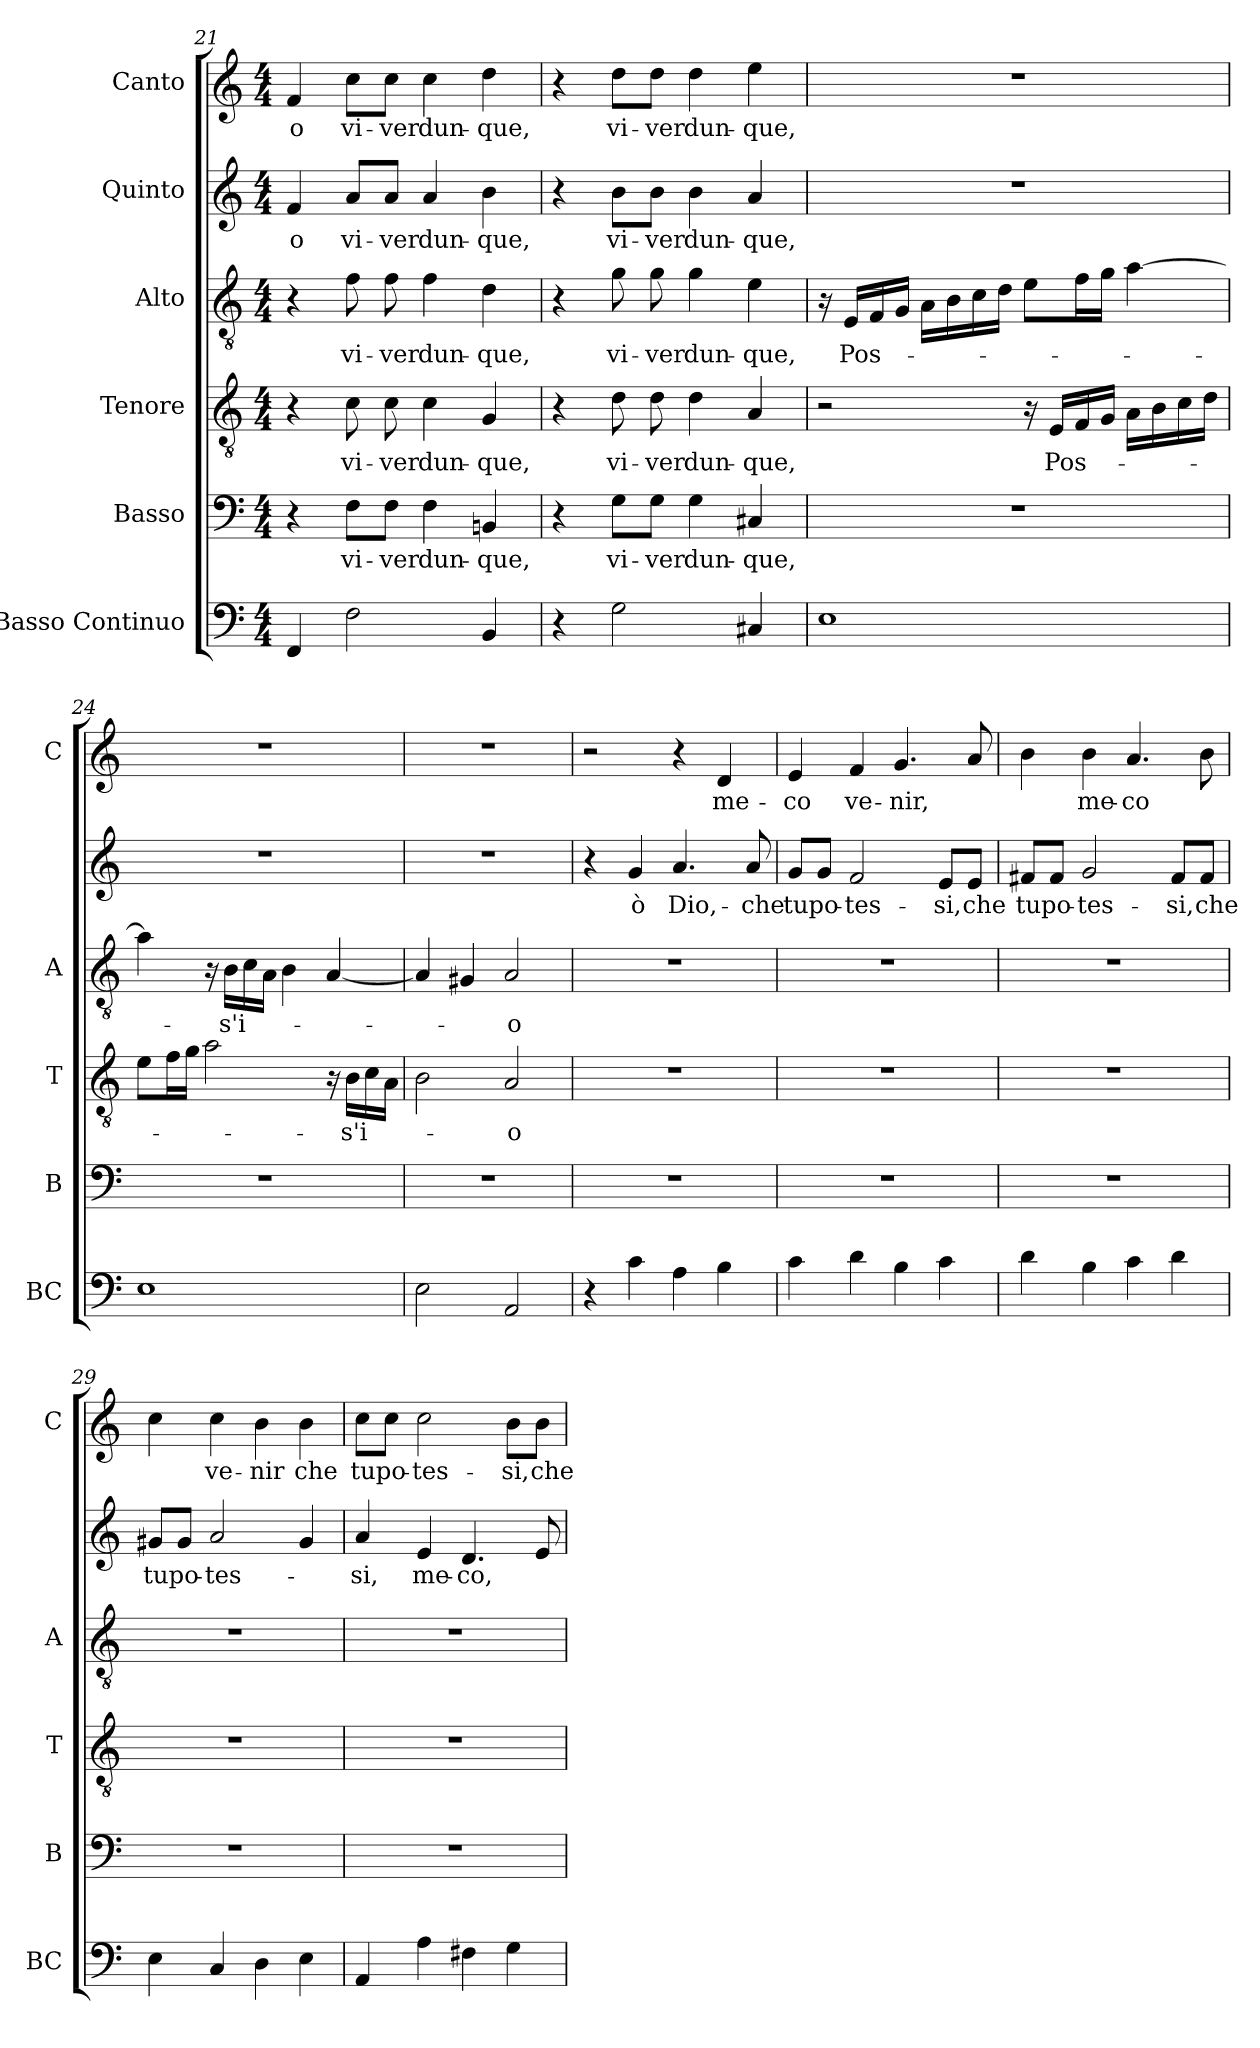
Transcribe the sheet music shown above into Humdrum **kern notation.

**kern	**kern	**text	**kern	**text	**kern	**text	**kern	**text	**kern	**text
*part6	*part5	*part5	*part4	*part4	*part3	*part3	*part2	*part2	*part1	*part1
*staff6	*staff5	*staff5	*staff4	*staff4	*staff3	*staff3	*staff2	*staff2	*staff1	*staff1
*I"Basso Continuo	*I"Basso	*	*I"Tenore	*	*I"Alto	*	*I"Quinto	*	*I"Canto	*
*I'BC	*I'B	*	*I'T	*	*I'A	*	*	*	*I'C	*
*clefF4	*clefF4	*	*clefGv2	*	*clefGv2	*	*clefG2	*	*clefG2	*
*k[]	*k[]	*	*k[]	*	*k[]	*	*k[]	*	*k[]	*
*C:	*C:	*	*C:	*	*C:	*	*C:	*	*C:	*
*M4/4	*M4/4	*	*M4/4	*	*M4/4	*	*M4/4	*	*M4/4	*
=21	=21	=21	=21	=21	=21	=21	=21	=21	=21	=21
!	!	!	!	!	!	!	!	!LO:LY:b	!	!LO:LY:b
4FF/	4r	.	4r	.	4r	.	4f/	-o	4f/	-o
!	!	!LO:LY:b	!	!LO:LY:b	!	!LO:LY:b	!	!LO:LY:b	!	!LO:LY:b
2F\	8F\L	vi-	8c\	vi-	8f\	vi-	8a/L	vi-	8cc\L	vi-
!	!	!LO:LY:b	!	!LO:LY:b	!	!LO:LY:b	!	!LO:LY:b	!	!LO:LY:b
.	8F\J	-ver	8c\	-ver	8f\	-ver	8a/J	-ver	8cc\J	-ver
!	!	!LO:LY:b	!	!LO:LY:b	!	!LO:LY:b	!	!LO:LY:b	!	!LO:LY:b
.	4F\	dun-	4c\	dun-	4f\	dun-	4a/	dun-	4cc\	dun-
!	!	!LO:LY:b	!	!LO:LY:b	!	!LO:LY:b	!	!LO:LY:b	!	!LO:LY:b
4BB/	4BBni/	-que,	4G/	-que,	4d\	-que,	4b\	-que,	4dd\	-que,
!!LO:LB:g=z
=22	=22	=22	=22	=22	=22	=22	=22	=22	=22	=22
4r	4r	.	4r	.	4r	.	4r	.	4r	.
!	!	!LO:LY:b	!	!LO:LY:b	!	!LO:LY:b	!	!LO:LY:b	!	!LO:LY:b
2G\	8G\L	vi-	8d\	vi-	8g\	vi-	8b\L	vi-	8dd\L	vi-
!	!	!LO:LY:b	!	!LO:LY:b	!	!LO:LY:b	!	!LO:LY:b	!	!LO:LY:b
.	8G\J	-ver	8d\	-ver	8g\	-ver	8b\J	-ver	8dd\J	-ver
!	!	!LO:LY:b	!	!LO:LY:b	!	!LO:LY:b	!	!LO:LY:b	!	!LO:LY:b
.	4G\	dun-	4d\	dun-	4g\	dun-	4b\	dun-	4dd\	dun-
!	!	!LO:LY:b	!	!LO:LY:b	!	!LO:LY:b	!	!LO:LY:b	!	!LO:LY:b
4C#X/	4C#X/	-que,	4A/	-que,	4e\	-que,	4a/	-que,	4ee\	-que,
=23	=23	=23	=23	=23	=23	=23	=23	=23	=23	=23
1E	1r	.	2r	.	16r	.	1r	.	1r	.
!	!	!	!	!	!	!LO:LY:b	!	!	!	!
.	.	.	.	.	16E/LL	Pos-	.	.	.	.
.	.	.	.	.	16F/	.	.	.	.	.
.	.	.	.	.	16G/JJ	.	.	.	.	.
.	.	.	.	.	16A\LL	.	.	.	.	.
.	.	.	.	.	16B\	.	.	.	.	.
.	.	.	.	.	16c\	.	.	.	.	.
.	.	.	.	.	16d\JJ	.	.	.	.	.
.	.	.	16r	.	8e\L	.	.	.	.	.
!	!	!	!	!LO:LY:b	!	!	!	!	!	!
.	.	.	16E/LL	Pos-	.	.	.	.	.	.
.	.	.	16F/	.	16f\L	.	.	.	.	.
.	.	.	16G/JJ	.	16g\JJ	.	.	.	.	.
.	.	.	16A\LL	.	[4a\	.	.	.	.	.
.	.	.	16B\	.	.	.	.	.	.	.
.	.	.	16c\	.	.	.	.	.	.	.
.	.	.	16d\JJ	.	.	.	.	.	.	.
=24	=24	=24	=24	=24	=24	=24	=24	=24	=24	=24
1E	1r	.	8e\L	.	4a\]	.	1r	.	1r	.
.	.	.	16f\L	.	.	.	.	.	.	.
.	.	.	16g\JJ	.	.	.	.	.	.	.
.	.	.	2a\	.	16r	.	.	.	.	.
!	!	!	!	!	!	!LO:LY:b	!	!	!	!
.	.	.	.	.	16B\LL	-s'i-	.	.	.	.
.	.	.	.	.	16c\	.	.	.	.	.
.	.	.	.	.	16A\JJ	.	.	.	.	.
.	.	.	.	.	4B\	.	.	.	.	.
.	.	.	16r	.	[4A/	.	.	.	.	.
!	!	!	!	!LO:LY:b	!	!	!	!	!	!
.	.	.	16B\LL	-s'i-	.	.	.	.	.	.
.	.	.	16c\	.	.	.	.	.	.	.
.	.	.	16A\JJ	.	.	.	.	.	.	.
=25	=25	=25	=25	=25	=25	=25	=25	=25	=25	=25
2E\	1r	.	2B\	.	4A/]	.	1r	.	1r	.
.	.	.	.	.	4G#X/	.	.	.	.	.
!	!	!	!	!LO:LY:b	!	!LO:LY:b	!	!	!	!
2AA/	.	.	2A/	-o	2A/	-o	.	.	.	.
=26	=26	=26	=26	=26	=26	=26	=26	=26	=26	=26
4r	1r	.	1r	.	1r	.	4r	.	2r	.
!	!	!	!	!	!	!	!	!LO:LY:b	!	!
4c\	.	.	.	.	.	.	4g/	ò	.	.
!	!	!	!	!	!	!	!	!LO:LY:b	!	!
4A\	.	.	.	.	.	.	4.a/	Dio,-	4r	.
!	!	!	!	!	!	!	!	!	!	!LO:LY:b
4B\	.	.	.	.	.	.	.	.	4d/	me-
!	!	!	!	!	!	!	!	!LO:LY:b	!	!
.	.	.	.	.	.	.	8a/	-che	.	.
=27	=27	=27	=27	=27	=27	=27	=27	=27	=27	=27
!	!	!	!	!	!	!	!	!LO:LY:b	!	!LO:LY:b
4c\	1r	.	1r	.	1r	.	8g/L	tu	4e/	-co
!	!	!	!	!	!	!	!	!LO:LY:b	!	!
.	.	.	.	.	.	.	8g/J	po-	.	.
!	!	!	!	!	!	!	!	!LO:LY:b	!	!LO:LY:b
4d\	.	.	.	.	.	.	2f/	-tes-	4f/	ve-
!	!	!	!	!	!	!	!	!	!	!LO:LY:b
4B\	.	.	.	.	.	.	.	.	4.g/	-nir,
!	!	!	!	!	!	!	!	!LO:LY:b	!	!
4c\	.	.	.	.	.	.	8e/L	-si,	.	.
!	!	!	!	!	!	!	!	!LO:LY:b	!	!
.	.	.	.	.	.	.	8e/J	che	8a/	.
=28	=28	=28	=28	=28	=28	=28	=28	=28	=28	=28
!	!	!	!	!	!	!	!	!LO:LY:b	!	!
4d\	1r	.	1r	.	1r	.	8f#X/L	tu	4b\	.
!	!	!	!	!	!	!	!	!LO:LY:b	!	!
.	.	.	.	.	.	.	8f#/J	po-	.	.
!	!	!	!	!	!	!	!	!LO:LY:b	!	!LO:LY:b
4B\	.	.	.	.	.	.	2g/	-tes-	4b\	me-
!	!	!	!	!	!	!	!	!	!	!LO:LY:b
4c\	.	.	.	.	.	.	.	.	4.a/	-co
!	!	!	!	!	!	!	!	!LO:LY:b	!	!
4d\	.	.	.	.	.	.	8f#/L	-si,	.	.
!	!	!	!	!	!	!	!	!LO:LY:b	!	!
.	.	.	.	.	.	.	8f#/J	che	8b\	.
!!LO:LB:g=z
=29	=29	=29	=29	=29	=29	=29	=29	=29	=29	=29
!	!	!	!	!	!	!	!	!LO:LY:b	!	!
4E\	1r	.	1r	.	1r	.	8g#X/L	tu	4cc\	.
!	!	!	!	!	!	!	!	!LO:LY:b	!	!
.	.	.	.	.	.	.	8g#/J	po-	.	.
!	!	!	!	!	!	!	!	!LO:LY:b	!	!LO:LY:b
4C/	.	.	.	.	.	.	2a/	-tes-	4cc\	ve-
!	!	!	!	!	!	!	!	!	!	!LO:LY:b
4D\	.	.	.	.	.	.	.	.	4b\	-nir
!	!	!	!	!	!	!	!	!	!	!LO:LY:b
4E\	.	.	.	.	.	.	4g#/	.	4b\	che
=30	=30	=30	=30	=30	=30	=30	=30	=30	=30	=30
!	!	!	!	!	!	!	!	!LO:LY:b	!	!LO:LY:b
4AA/	1r	.	1r	.	1r	.	4a/	-si,	8cc\L	tu
!	!	!	!	!	!	!	!	!	!	!LO:LY:b
.	.	.	.	.	.	.	.	.	8cc\J	po-
!	!	!	!	!	!	!	!	!LO:LY:b	!	!LO:LY:b
4A\	.	.	.	.	.	.	4e/	me-	2cc\	-tes-
!	!	!	!	!	!	!	!	!LO:LY:b	!	!
4F#X\	.	.	.	.	.	.	4.d/	-co,	.	.
!	!	!	!	!	!	!	!	!	!	!LO:LY:b
4G\	.	.	.	.	.	.	.	.	8b\L	-si,
!	!	!	!	!	!	!	!	!	!	!LO:LY:b
.	.	.	.	.	.	.	8e/	.	8b\J	che
=	=	=	=	=	=	=	=	=	=	=
*-	*-	*-	*-	*-	*-	*-	*-	*-	*-	*-
